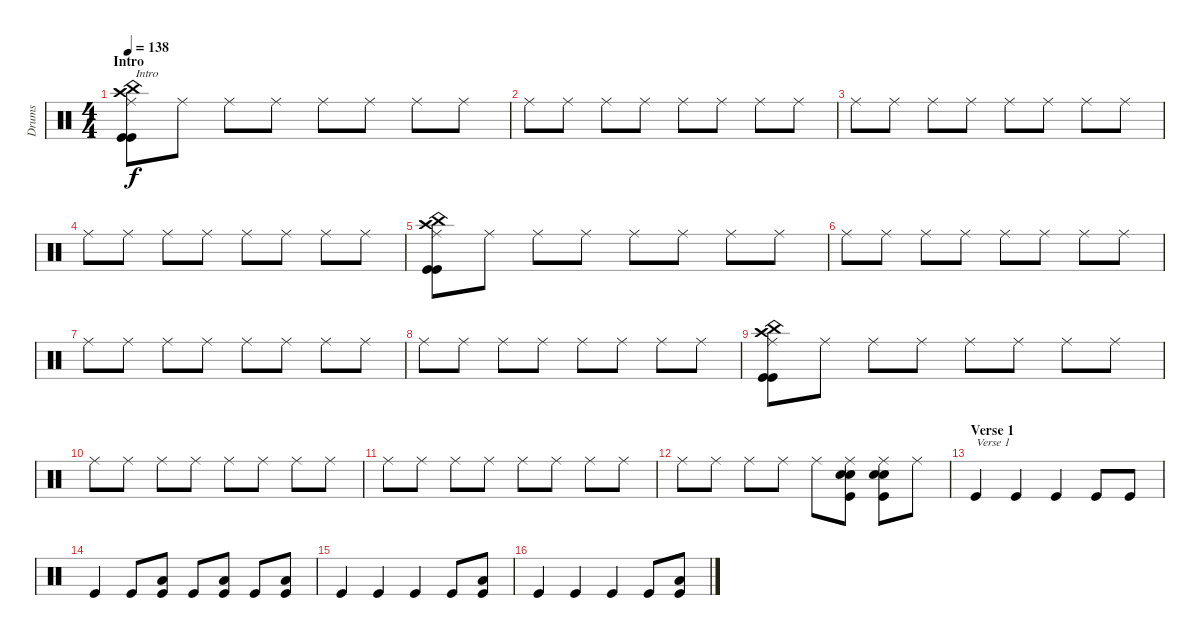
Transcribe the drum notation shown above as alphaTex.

\track ("Drums" "Drums") {instrument percussion}
\staff {score}
\articulation defaults
\ts (4 4)
\section ("" "Intro")
\tempo 138
\clef neutral
\ks c
("Ride (middle)" "Crash high (hit)" "China (hit)" "Kick (hit)" "Kick (hit)").8{txt "Intro" dy f} "Ride (middle)".8 "Ride (middle)".8 "Ride (middle)".8 "Ride (middle)".8 "Ride (middle)".8 "Ride (middle)".8 "Ride (middle)".8 |
"Ride (middle)".8 "Ride (middle)".8 "Ride (middle)".8 "Ride (middle)".8 "Ride (middle)".8 "Ride (middle)".8 "Ride (middle)".8 "Ride (middle)".8 |
"Ride (middle)".8 "Ride (middle)".8 "Ride (middle)".8 "Ride (middle)".8 "Ride (middle)".8 "Ride (middle)".8 "Ride (middle)".8 "Ride (middle)".8 |
"Ride (middle)".8 "Ride (middle)".8 "Ride (middle)".8 "Ride (middle)".8 "Ride (middle)".8 "Ride (middle)".8 "Ride (middle)".8 "Ride (middle)".8 |
("Ride (middle)" "Crash high (hit)" "China (hit)" "Kick (hit)" "Kick (hit)").8 "Ride (middle)".8 "Ride (middle)".8 "Ride (middle)".8 "Ride (middle)".8 "Ride (middle)".8 "Ride (middle)".8 "Ride (middle)".8 |
"Ride (middle)".8 "Ride (middle)".8 "Ride (middle)".8 "Ride (middle)".8 "Ride (middle)".8 "Ride (middle)".8 "Ride (middle)".8 "Ride (middle)".8 |
"Ride (middle)".8 "Ride (middle)".8 "Ride (middle)".8 "Ride (middle)".8 "Ride (middle)".8 "Ride (middle)".8 "Ride (middle)".8 "Ride (middle)".8 |
"Ride (middle)".8 "Ride (middle)".8 "Ride (middle)".8 "Ride (middle)".8 "Ride (middle)".8 "Ride (middle)".8 "Ride (middle)".8 "Ride (middle)".8 |
("Ride (middle)" "Crash high (hit)" "China (hit)" "Kick (hit)" "Kick (hit)").8 "Ride (middle)".8 "Ride (middle)".8 "Ride (middle)".8 "Ride (middle)".8 "Ride (middle)".8 "Ride (middle)".8 "Ride (middle)".8 |
"Ride (middle)".8 "Ride (middle)".8 "Ride (middle)".8 "Ride (middle)".8 "Ride (middle)".8 "Ride (middle)".8 "Ride (middle)".8 "Ride (middle)".8 |
"Ride (middle)".8 "Ride (middle)".8 "Ride (middle)".8 "Ride (middle)".8 "Ride (middle)".8 "Ride (middle)".8 "Ride (middle)".8 "Ride (middle)".8 |
"Ride (middle)".8 "Ride (middle)".8 "Ride (middle)".8 "Ride (middle)".8 "Ride (middle)".8 ("Ride (middle)" "Snare (hit) 2" "Snare (hit) 2" "Kick (hit)").8 ("Ride (middle)" "Snare (hit) 2" "Snare (hit) 2" "Kick (hit)").8 "Ride (middle)".8 |
\section ("" "Verse 1")
"Kick (hit)".4{txt "Verse 1"} "Kick (hit)".4 "Kick (hit)".4 "Kick (hit)".8 "Kick (hit)".8 |
"Kick (hit)".4 "Kick (hit)".8 ("Low Tom (hit)" "Kick (hit)").8 "Kick (hit)".8 ("Low Tom (hit)" "Kick (hit)").8 "Kick (hit)".8 ("Low Tom (hit)" "Kick (hit)").8 |
"Kick (hit)".4 "Kick (hit)".4 "Kick (hit)".4 "Kick (hit)".8 ("Low Tom (hit)" "Kick (hit)").8 |
"Kick (hit)".4 "Kick (hit)".4 "Kick (hit)".4 "Kick (hit)".8 ("Low Tom (hit)" "Kick (hit)").8
